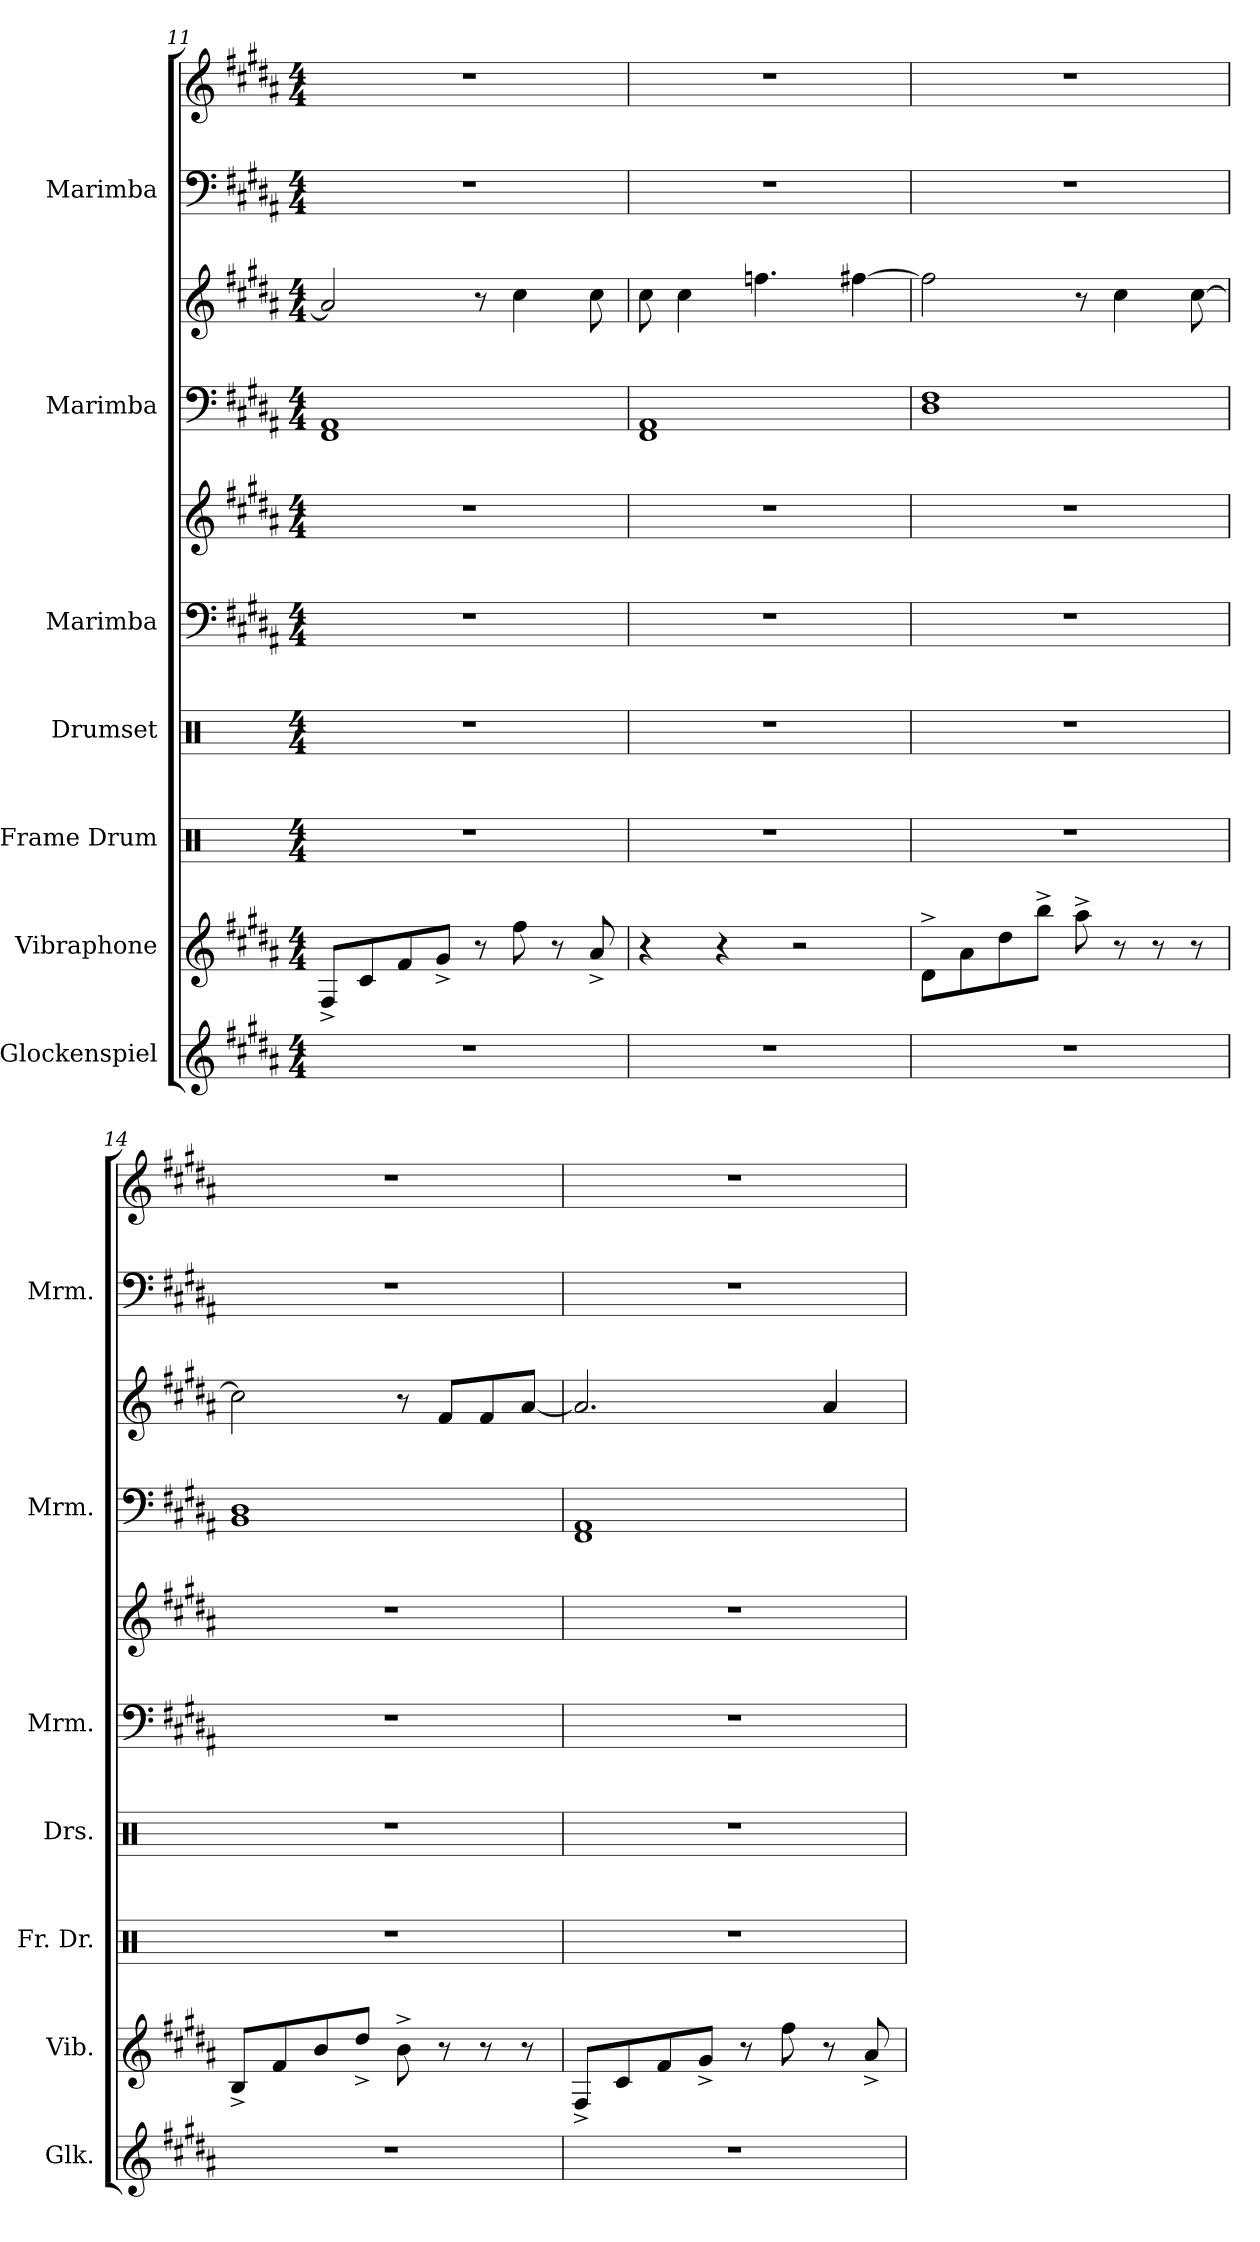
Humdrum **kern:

**kern	**kern	**kern	**kern	**kern	**kern	**kern	**kern	**kern	**kern
*part7	*part6	*part5	*part4	*part3	*part3	*part2	*part2	*part1	*part1
*staff10	*staff9	*staff8	*staff7	*staff6	*staff5	*staff4	*staff3	*staff2	*staff1
*I"Glockenspiel	*I"Vibraphone	*I"Frame Drum	*I"Drumset	*I"Marimba	*	*I"Marimba	*	*I"Marimba	*
*I'Glk.	*I'Vib.	*I'Fr. Dr.	*I'Drs.	*I'Mrm.	*	*I'Mrm.	*	*I'Mrm.	*
*clefG2	*clefG2	*clefX	*clefX	*clefF4	*clefG2	*clefF4	*clefG2	*clefF4	*clefG2
*ITrd-14c-24	*	*	*	*	*	*	*	*	*
*k[f#c#g#d#a#]	*k[f#c#g#d#a#]	*k[]	*k[]	*k[f#c#g#d#a#]	*k[f#c#g#d#a#]	*k[f#c#g#d#a#]	*k[f#c#g#d#a#]	*k[f#c#g#d#a#]	*k[f#c#g#d#a#]
*M4/4	*M4/4	*M4/4	*M4/4	*M4/4	*M4/4	*M4/4	*M4/4	*M4/4	*M4/4
=11	=11	=11	=11	=11	=11	=11	=11	=11	=11
1r	8F#^/L	1r	1r	1r	1r	1FF# 1AA#	2a#/]	1r	1r
.	8c#/	.	.	.	.	.	.	.	.
.	8f#/	.	.	.	.	.	.	.	.
.	8g#^/J	.	.	.	.	.	.	.	.
.	8r	.	.	.	.	.	8r	.	.
.	8ff#\	.	.	.	.	.	4cc#\	.	.
.	8r	.	.	.	.	.	.	.	.
.	8a#^/	.	.	.	.	.	8cc#\	.	.
=12	=12	=12	=12	=12	=12	=12	=12	=12	=12
1r	4r	1r	1r	1r	1r	1FF# 1AA#	8cc#\	1r	1r
.	.	.	.	.	.	.	4cc#\	.	.
.	4r	.	.	.	.	.	.	.	.
.	.	.	.	.	.	.	4.ffn\	.	.
.	2r	.	.	.	.	.	.	.	.
.	.	.	.	.	.	.	[4ff#X\	.	.
!!LO:PB:g=z
=13	=13	=13	=13	=13	=13	=13	=13	=13	=13
1r	8d#^\L	1r	1r	1r	1r	1D# 1F#	2ff#\]	1r	1r
.	8a#\	.	.	.	.	.	.	.	.
.	8dd#\	.	.	.	.	.	.	.	.
.	8bb^\J	.	.	.	.	.	.	.	.
.	8aa#^\	.	.	.	.	.	8r	.	.
.	8r	.	.	.	.	.	4cc#\	.	.
.	8r	.	.	.	.	.	.	.	.
.	8r	.	.	.	.	.	[8cc#\	.	.
=14	=14	=14	=14	=14	=14	=14	=14	=14	=14
1r	8B^/L	1r	1r	1r	1r	1BB 1D#	2cc#\]	1r	1r
.	8f#/	.	.	.	.	.	.	.	.
.	8b/	.	.	.	.	.	.	.	.
.	8dd#^/J	.	.	.	.	.	.	.	.
.	8b^\	.	.	.	.	.	8r	.	.
.	8r	.	.	.	.	.	8f#/L	.	.
.	8r	.	.	.	.	.	8f#/	.	.
.	8r	.	.	.	.	.	[8a#/J	.	.
=15	=15	=15	=15	=15	=15	=15	=15	=15	=15
1r	8F#^/L	1r	1r	1r	1r	1FF# 1AA#	2.a#/]	1r	1r
.	8c#/	.	.	.	.	.	.	.	.
.	8f#/	.	.	.	.	.	.	.	.
.	8g#^/J	.	.	.	.	.	.	.	.
.	8r	.	.	.	.	.	.	.	.
.	8ff#\	.	.	.	.	.	.	.	.
.	8r	.	.	.	.	.	4a#/	.	.
.	8a#^/	.	.	.	.	.	.	.	.
=	=	=	=	=	=	=	=	=	=
*-	*-	*-	*-	*-	*-	*-	*-	*-	*-
